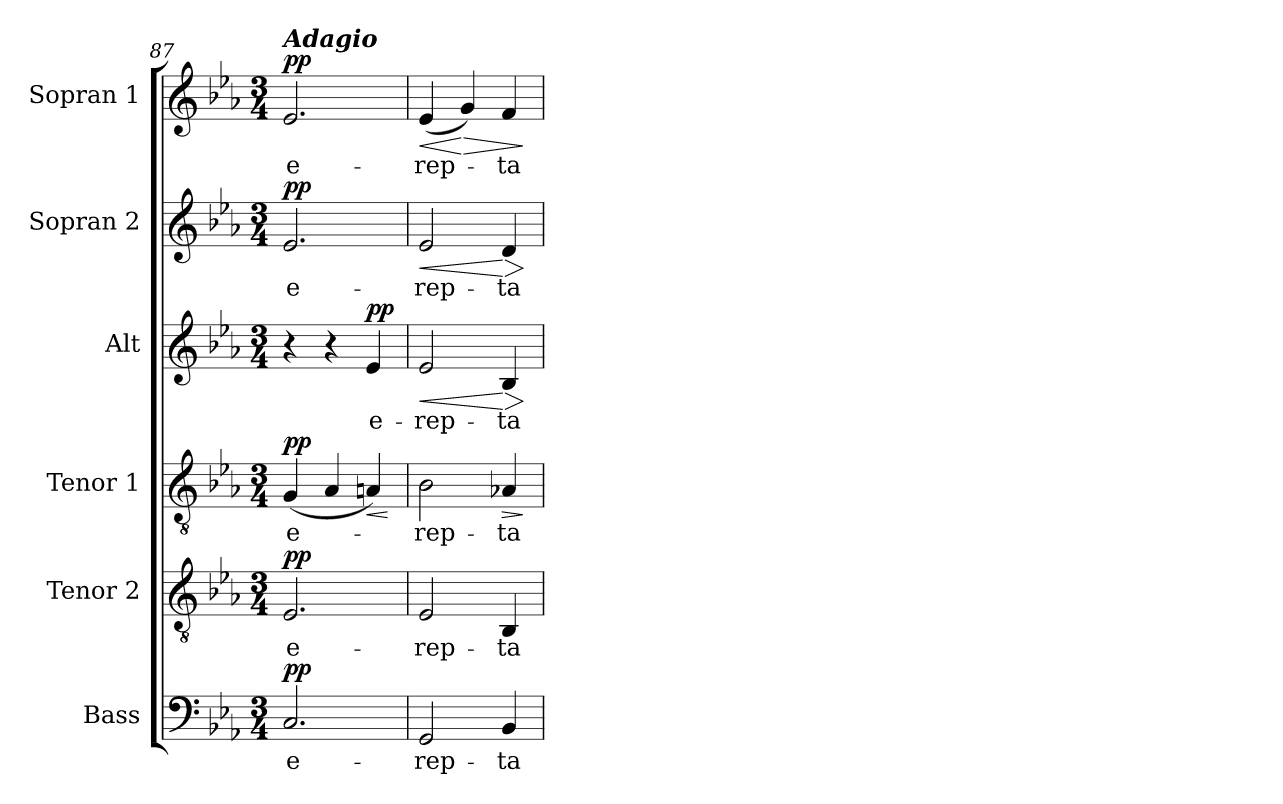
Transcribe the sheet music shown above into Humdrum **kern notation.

**kern	**text	**dynam	**kern	**text	**dynam	**kern	**text	**dynam	**kern	**text	**dynam	**kern	**text	**dynam	**kern	**text	**dynam
*part6	*part6	*part6	*part5	*part5	*part5	*part4	*part4	*part4	*part3	*part3	*part3	*part2	*part2	*part2	*part1	*part1	*part1
*staff6	*staff6	*staff6	*staff5	*staff5	*staff5	*staff4	*staff4	*staff4	*staff3	*staff3	*staff3	*staff2	*staff2	*staff2	*staff1	*staff1	*staff1
*I"Bass	*	*	*I"Tenor 2	*	*	*I"Tenor 1	*	*	*I"Alt	*	*	*I"Sopran 2	*	*	*I"Sopran 1	*	*
*I'B.	*	*	*I'T. 2	*	*	*I'T. 1	*	*	*I'A.	*	*	*I'S. 2	*	*	*I'S. 1	*	*
*clefF4	*	*	*clefGv2	*	*	*clefGv2	*	*	*clefG2	*	*	*clefG2	*	*	*clefG2	*	*
*k[b-e-a-]	*	*	*k[b-e-a-]	*	*	*k[b-e-a-]	*	*	*k[b-e-a-]	*	*	*k[b-e-a-]	*	*	*k[b-e-a-]	*	*
*E-:	*	*	*E-:	*	*	*E-:	*	*	*E-:	*	*	*E-:	*	*	*E-:	*	*
*M3/4	*	*	*M3/4	*	*	*M3/4	*	*	*M3/4	*	*	*M3/4	*	*	*M3/4	*	*
=87	=87	=87	=87	=87	=87	=87	=87	=87	=87	=87	=87	=87	=87	=87	=87	=87	=87
!	!	!	!	!	!	!	!	!	!	!	!	!	!	!	!LO:TX:a:Bi:t=Adagio	!	!
!	!LO:LY:b	!LO:DY:a	!	!LO:LY:b	!LO:DY:a	!	!LO:LY:b	!LO:DY:a	!	!	!	!	!LO:LY:b	!LO:DY:a	!	!LO:LY:b	!LO:DY:a
2.C/	e-	pp	2.E-/	e-	pp	(<4G/	e-	pp	4r	.	.	2.e-/	e-	pp	2.e-/	e-	pp
.	.	.	.	.	.	4A-/	.	.	4r	.	.	.	.	.	.	.	.
!	!	!	!	!	!	!	!	!LO:HP:b	!	!LO:LY:b	!LO:DY:a	!	!	!	!	!	!
.	.	.	.	.	.	4An/)	.	<	4e-/	e-	pp	.	.	.	.	.	.
.	.	.	.	.	.	.	.	[	.	.	.	.	.	.	.	.	.
=88	=88	=88	=88	=88	=88	=88	=88	=88	=88	=88	=88	=88	=88	=88	=88	=88	=88
!	!LO:LY:b	!	!	!LO:LY:b	!	!	!LO:LY:b	!	!	!LO:LY:b	!LO:HP:b	!	!LO:LY:b	!LO:HP:b	!	!LO:LY:b	!LO:HP:b
2GG/	-rep-	.	2E-/	-rep-	.	2B-\	-rep-	.	2e-/	-rep-	<	2e-/	-rep-	<	(<4e-/	-rep-	<
!	!	!	!	!	!	!	!	!	!	!	!	!	!	!	!	!	!LO:HP:n=1:b
.	.	.	.	.	.	.	.	.	.	.	.	.	.	.	4g/)	.	[ >
!	!LO:LY:b	!	!	!LO:LY:b	!	!	!LO:LY:b	!LO:HP:b	!	!LO:LY:b	!LO:HP:n=1:b	!	!LO:LY:b	!LO:HP:n=1:b	!	!LO:LY:b	!
4BB-/	-ta	.	4BB-/	-ta	.	4A-X/	-ta	>	4B-/	-ta	[ >	4d/	-ta	[ >	4f/	-ta	.
.	.	.	.	.	.	.	.	]	.	.	]	.	.	]	.	.	]
=	=	=	=	=	=	=	=	=	=	=	=	=	=	=	=	=	=
*-	*-	*-	*-	*-	*-	*-	*-	*-	*-	*-	*-	*-	*-	*-	*-	*-	*-
